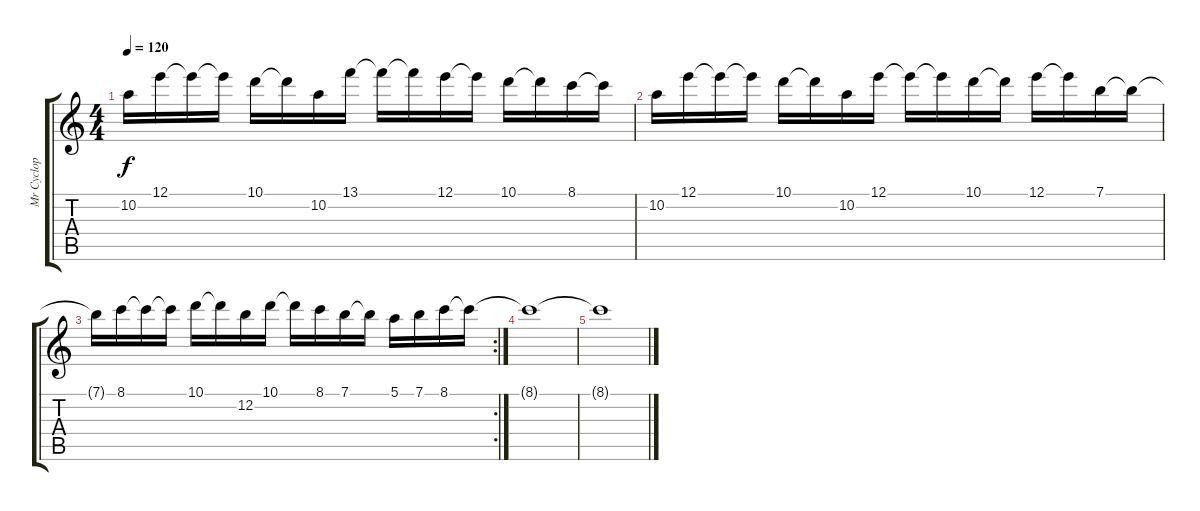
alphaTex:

\track ("Mr Cyclop" "Mr Cyclop") {instrument overdrivenguitar}
\staff {score tabs}
\tuning (E4 B3 G3 D3 A2 D2) {hide}
\ts (4 4)
\tempo 120
\clef g2
\ks c
10.2.16{dy f} 12.1.16 12.1{t}.16 12.1{t}.16 10.1.16 10.1{t}.16 10.2.16 13.1.16 13.1{t}.16 13.1{t}.16 12.1.16 12.1{t}.16 10.1.16 10.1{t}.16 8.1.16 8.1{t}.16 |
10.2.16 12.1.16 12.1{t}.16 12.1{t}.16 10.1.16 10.1{t}.16 10.2.16 12.1.16 12.1{t}.16 12.1{t}.16 10.1.16 10.1{t}.16 12.1.16 12.1{t}.16 7.1.16 7.1{t}.16 |
\rc 2
7.1{t}.16 8.1.16 8.1{t}.16 8.1{t}.16 10.1.16 10.1{t}.16 12.2.16 10.1.16 10.1{t}.16 8.1.16 7.1.16 7.1{t}.16 5.1.16 7.1.16 8.1.16 8.1{t}.16 |
8.1{t}.1{volume 0 instrument overdrivenguitar} |
8.1{t}.1
